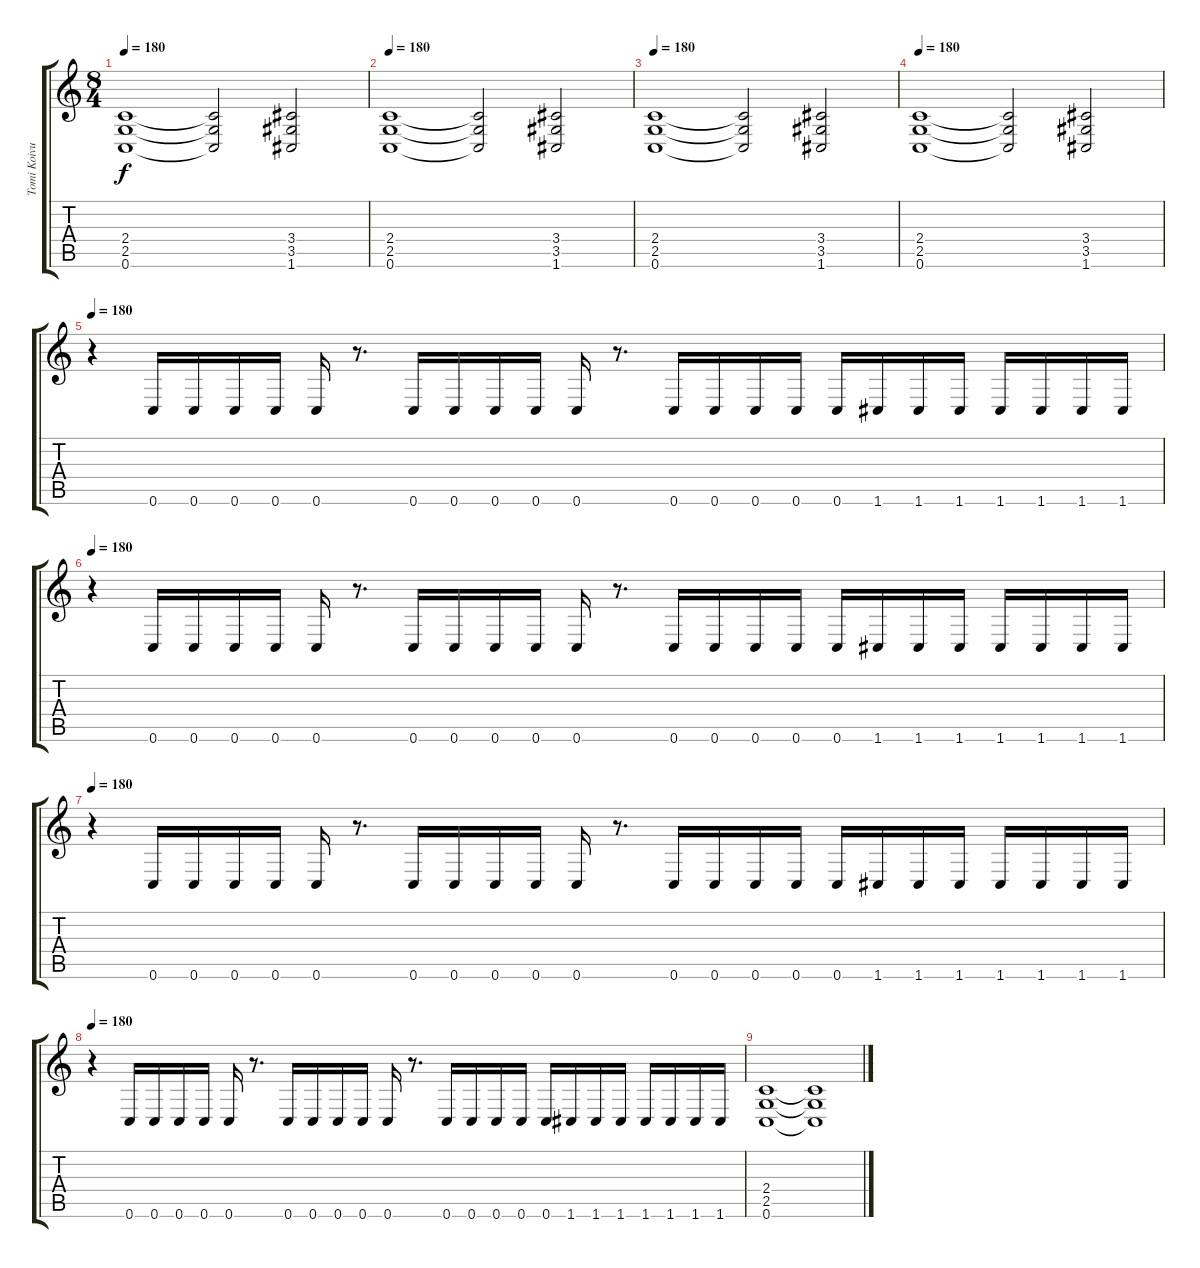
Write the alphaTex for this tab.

\track ("Tomi Koivusaari" "Tomi Koivu") {instrument distortionguitar}
\staff {score tabs}
\tuning (C4 G3 Eb3 Bb2 F2 C2) {hide}
\ts (8 4)
\tempo 180
\clef g2
\ks c
(2.4 2.5 0.6).1{dy f} (2.4{t} 2.5{t} 0.6{t}).2 (3.4 3.5 1.6).2 |
\tempo 180
(2.4 2.5 0.6).1 (2.4{t} 2.5{t} 0.6{t}).2 (3.4 3.5 1.6).2 |
\tempo 180
(2.4 2.5 0.6).1 (2.4{t} 2.5{t} 0.6{t}).2 (3.4 3.5 1.6).2 |
\tempo 180
(2.4 2.5 0.6).1 (2.4{t} 2.5{t} 0.6{t}).2 (3.4 3.5 1.6).2 |
\tempo 180
r.4 0.6.16 0.6.16 0.6.16 0.6.16 0.6.16 r.8{d} 0.6.16 0.6.16 0.6.16 0.6.16 0.6.16 r.8{d} 0.6.16 0.6.16 0.6.16 0.6.16 0.6.16 1.6.16 1.6.16 1.6.16 1.6.16 1.6.16 1.6.16 1.6.16 |
\tempo 180
r.4 0.6.16 0.6.16 0.6.16 0.6.16 0.6.16 r.8{d} 0.6.16 0.6.16 0.6.16 0.6.16 0.6.16 r.8{d} 0.6.16 0.6.16 0.6.16 0.6.16 0.6.16 1.6.16 1.6.16 1.6.16 1.6.16 1.6.16 1.6.16 1.6.16 |
\tempo 180
r.4 0.6.16 0.6.16 0.6.16 0.6.16 0.6.16 r.8{d} 0.6.16 0.6.16 0.6.16 0.6.16 0.6.16 r.8{d} 0.6.16 0.6.16 0.6.16 0.6.16 0.6.16 1.6.16 1.6.16 1.6.16 1.6.16 1.6.16 1.6.16 1.6.16 |
\tempo 180
r.4 0.6.16 0.6.16 0.6.16 0.6.16 0.6.16 r.8{d} 0.6.16 0.6.16 0.6.16 0.6.16 0.6.16 r.8{d} 0.6.16 0.6.16 0.6.16 0.6.16 0.6.16 1.6.16 1.6.16 1.6.16 1.6.16 1.6.16 1.6.16 1.6.16 |
(2.4 2.5 0.6).1 (2.4{t} 2.5{t} 0.6{t}).1
